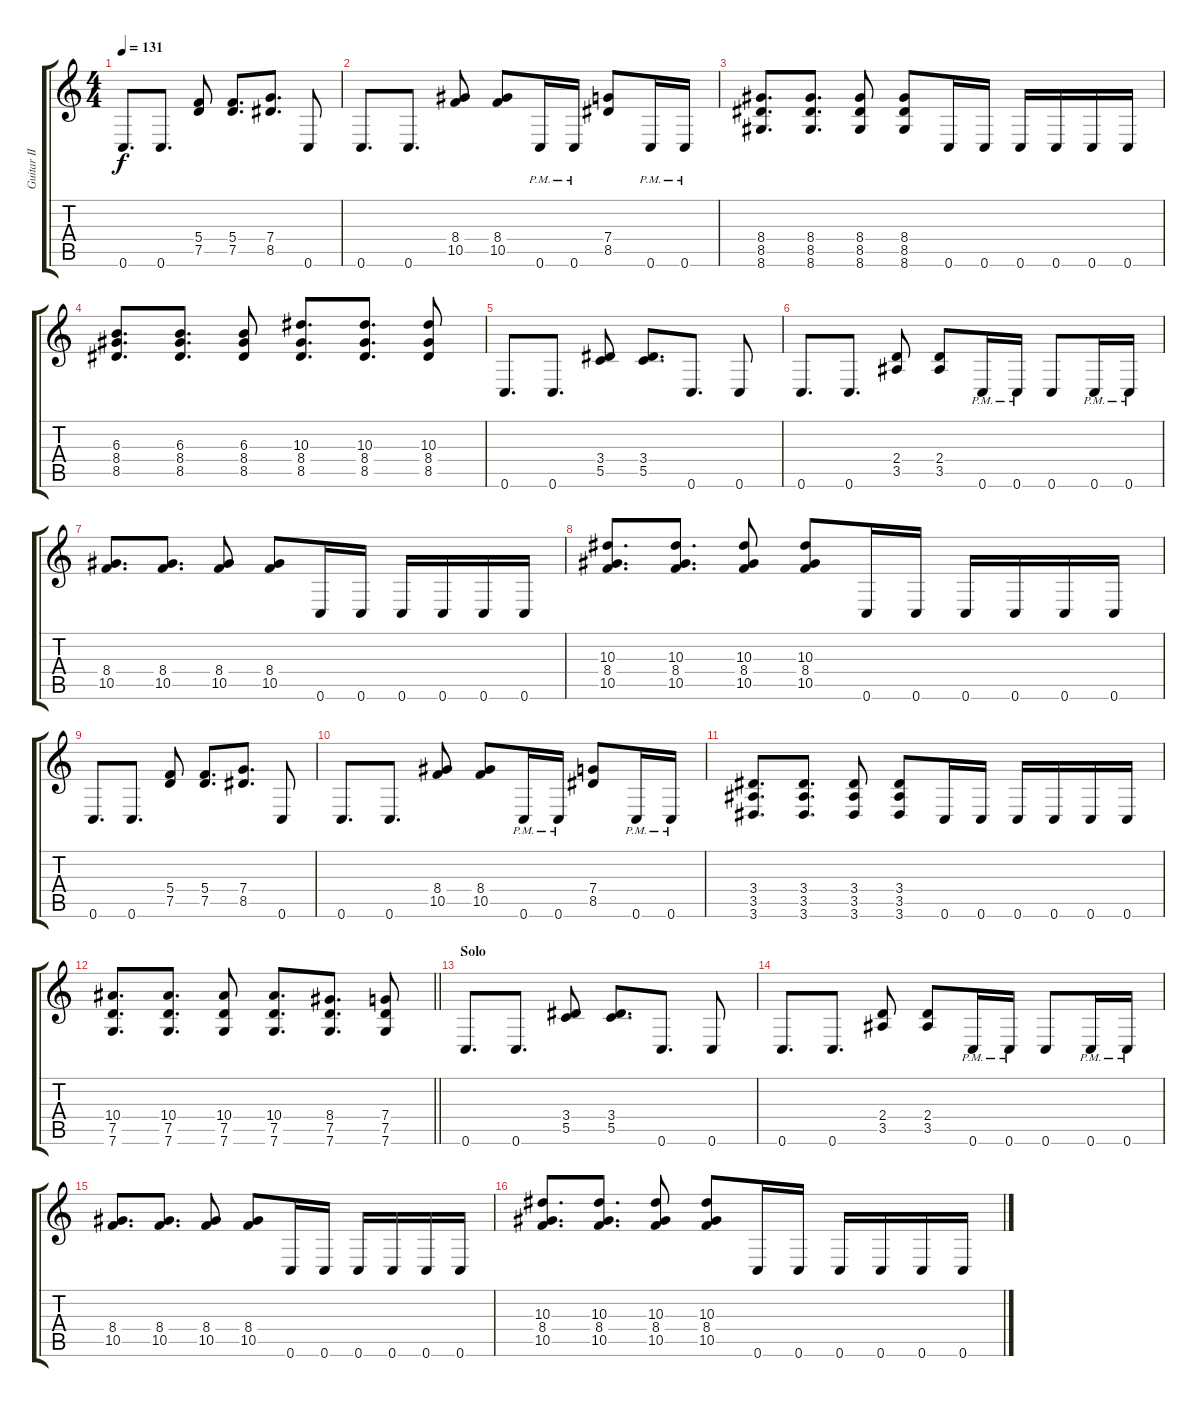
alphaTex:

\track ("Guitar II" "Guitar II") {instrument distortionguitar}
\staff {score tabs}
\tuning (D4 A3 F3 C3 G2 C2) {hide}
\ts (4 4)
\tempo 131
\clef g2
\ks c
0.6.8{d dy f} 0.6.8{d} (5.4 7.5).8 (5.4 7.5).8{d} (7.4 8.5).8{d} 0.6.8 |
0.6.8{d} 0.6.8{d} (8.4 10.5).8 (8.4 10.5).8 0.6{pm}.16 0.6{pm}.16 (7.4 8.5).8 0.6{pm}.16 0.6{pm}.16 |
(8.4 8.5 8.6).8{d} (8.4 8.5 8.6).8{d} (8.4 8.5 8.6).8 (8.4 8.5 8.6).8 0.6.16 0.6.16 0.6.16 0.6.16 0.6.16 0.6.16 |
(6.3 8.4 8.5).8{d} (6.3 8.4 8.5).8{d} (6.3 8.4 8.5).8 (10.3 8.4 8.5).8{d} (10.3 8.4 8.5).8{d} (10.3 8.4 8.5).8 |
0.6.8{d} 0.6.8{d} (3.4 5.5).8 (3.4 5.5).8{d} 0.6.8{d} 0.6.8 |
0.6.8{d} 0.6.8{d} (2.4 3.5).8 (2.4 3.5).8 0.6{pm}.16 0.6{pm}.16 0.6.8 0.6{pm}.16 0.6{pm}.16 |
(8.4 10.5).8{d} (8.4 10.5).8{d} (8.4 10.5).8 (8.4 10.5).8 0.6.16 0.6.16 0.6.16 0.6.16 0.6.16 0.6.16 |
(10.3 8.4 10.5).8{d} (10.3 8.4 10.5).8{d} (10.3 8.4 10.5).8 (10.3 8.4 10.5).8 0.6.16 0.6.16 0.6.16 0.6.16 0.6.16 0.6.16 |
0.6.8{d} 0.6.8{d} (5.4 7.5).8 (5.4 7.5).8{d} (7.4 8.5).8{d} 0.6.8 |
0.6.8{d} 0.6.8{d} (8.4 10.5).8 (8.4 10.5).8 0.6{pm}.16 0.6{pm}.16 (7.4 8.5).8 0.6{pm}.16 0.6{pm}.16 |
(3.4 3.5 3.6).8{d} (3.4 3.5 3.6).8{d} (3.4 3.5 3.6).8 (3.4 3.5 3.6).8 0.6.16 0.6.16 0.6.16 0.6.16 0.6.16 0.6.16 |
\barLineRight lightlight
(10.4 7.5 7.6).8{d} (10.4 7.5 7.6).8{d} (10.4 7.5 7.6).8 (10.4 7.5 7.6).8{d} (8.4 7.5 7.6).8{d} (7.4 7.5 7.6).8 |
\section ("" "Solo")
0.6.8{d} 0.6.8{d} (3.4 5.5).8 (3.4 5.5).8{d} 0.6.8{d} 0.6.8 |
0.6.8{d} 0.6.8{d} (2.4 3.5).8 (2.4 3.5).8 0.6{pm}.16 0.6{pm}.16 0.6.8 0.6{pm}.16 0.6{pm}.16 |
(8.4 10.5).8{d} (8.4 10.5).8{d} (8.4 10.5).8 (8.4 10.5).8 0.6.16 0.6.16 0.6.16 0.6.16 0.6.16 0.6.16 |
(10.3 8.4 10.5).8{d} (10.3 8.4 10.5).8{d} (10.3 8.4 10.5).8 (10.3 8.4 10.5).8 0.6.16 0.6.16 0.6.16 0.6.16 0.6.16 0.6.16
